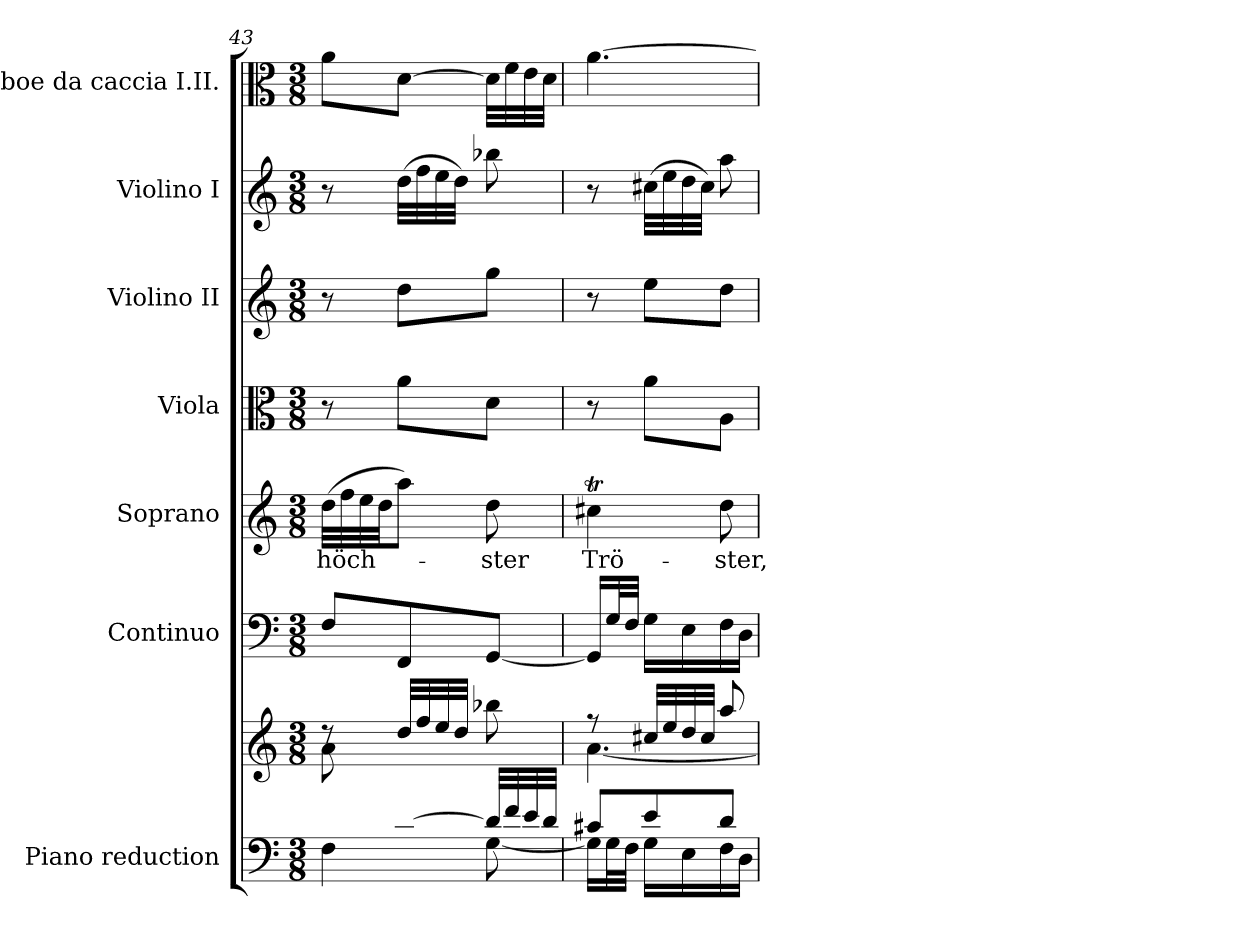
**kern	**kern	**kern	**kern	**text	**kern	**kern	**kern	**kern
*part7	*part7	*part6	*part5	*part5	*part4	*part3	*part2	*part1
*staff8	*staff7	*staff6	*staff5	*staff5	*staff4	*staff3	*staff2	*staff1
*I"Piano reduction	*	*I"Continuo	*I"Soprano	*	*I"Viola	*I"Violino II	*I"Violino I	*I"Oboe da caccia I.II.
*I'Pno	*	*	*	*	*I'Vla	*I'Vln	*I'Vln	*I'Ob
*clefF4	*clefG2	*clefF4	*clefG2	*	*clefC3	*clefG2	*clefG2	*clefC3
*k[]	*k[]	*k[]	*k[]	*	*k[]	*k[]	*k[]	*k[]
*M3/8	*M3/8	*M3/8	*M3/8	*	*M3/8	*M3/8	*M3/8	*M3/8
=43	=43	=43	=43	=43	=43	=43	=43	=43
*^	*^	*	*	*	*	*	*	*
!	!	!	!	!	!	!LO:LY:b	!	!	!	!
8ryy	4F\	8rdd	8a\L	8F/L	(>32dd\LLL	höch-	8r	8r	8r	8a\L
.	.	.	.	.	32ff\	.	.	.	.	.
.	.	.	.	.	32ee\	.	.	.	.	.
.	.	.	.	.	32dd\JJ	.	.	.	.	.
[8d/J	.	32dd/LLL	4ryy	8FF/	8aa\J)	.	8a\L	8dd\L	(>32dd\LLL	[8d\J
.	.	32ff/	.	.	.	.	.	.	32ff\	.
.	.	32ee/	.	.	.	.	.	.	32ee\	.
.	.	32dd/JJJ	.	.	.	.	.	.	32dd\JJJ)	.
!	!	!	!	!	!	!LO:LY:b	!	!	!	!
32d/LLL]	[8G\	8bb-X\	.	[8GG/J	8dd\	-ster	8d\J	8gg\J	8bb-X\	32d\LLL]
32f/	.	.	.	.	.	.	.	.	.	32f\
32e/	.	.	.	.	.	.	.	.	.	32e\
32d/JJJ	.	.	.	.	.	.	.	.	.	32d\JJJ
!!LO:LB:g=z
=44	=44	=44	=44	=44	=44	=44	=44	=44	=44	=44
!	!	!	!	!	!	!LO:LY:b	!	!	!	!
8c#X/L	16G\LL]	8r	[4.a\	16GG/LL]	4cc#Xt\	Trö-	8r	8r	8r	[4.a\
.	32G\L	.	.	32G/L	.	.	.	.	.	.
.	32F\JJJ	.	.	32F/JJJ	.	.	.	.	.	.
8e/	16G\LL	32cc#X/LLL	.	16G\LL	.	.	8a\L	8ee\L	(>32cc#X\LLL	.
.	.	32ee/	.	.	.	.	.	.	32ee\	.
.	16E\	32dd/	.	16E\	.	.	.	.	32dd\	.
.	.	32cc#/JJJ	.	.	.	.	.	.	32cc#\JJJ)	.
!	!	!	!	!	!	!LO:LY:b	!	!	!	!
8d/J	16F\	8aa/	.	16F\	8dd\	-ster,	8A\J	8dd\J	8aa\	.
.	16D\JJ	.	.	16D\JJ	.	.	.	.	.	.
*v	*v	*	*	*	*	*	*	*	*	*
*	*v	*v	*	*	*	*	*	*	*
=	=	=	=	=	=	=	=	=
*-	*-	*-	*-	*-	*-	*-	*-	*-
